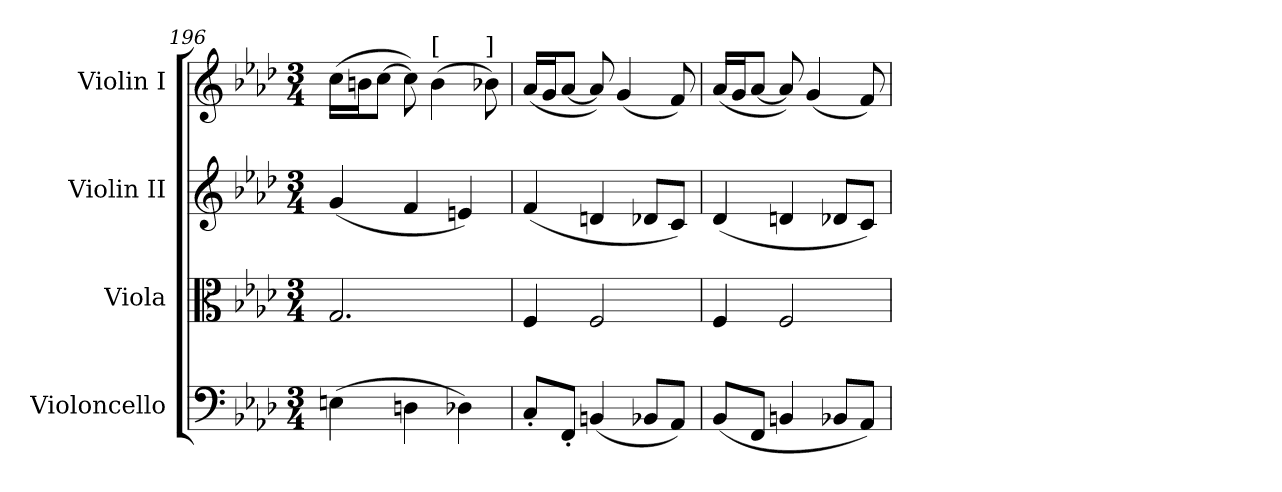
**kern	**kern	**kern	**kern
*part4	*part3	*part2	*part1
*staff4	*staff3	*staff2	*staff1
*I"Violoncello	*I"Viola	*I"Violin II	*I"Violin I
*I'Vc	*I'Vla	*I'Vln	*I'Vln
*clefF4	*clefC3	*clefG2	*clefG2
*k[b-e-a-d-]	*k[b-e-a-d-]	*k[b-e-a-d-]	*k[b-e-a-d-]
*M3/4	*M3/4	*M3/4	*M3/4
=196	=196	=196	=196
(>4En\	2.G/	(<4g/	(>16cc\LL
.	.	.	16bn\J
.	.	.	[8cc\J
4Dn\	.	4f/	8cc\])
!	!	!	!LO:TX:a:t=[
.	.	.	(>4b\
4D-X\)	.	4en/)	.
!	!	!	!LO:TX:a:t=]
.	.	.	8b-X\)
=197	=197	=197	=197
8C'/L	4F/	(<4f/	(<16a-/LL
.	.	.	16g/J
8FF'/J	.	.	[8a-/J
(<4BBn/	2F/	4dn/	8a-/])
.	.	.	(<4g/
8BB-X/L	.	8d-X/L	.
8AA-/J)	.	8c/J)	8f/)
=198	=198	=198	=198
(<8BB-/L	4F/	(<4d-/	(<16a-/LL
.	.	.	16g/J
8FF/J	.	.	[8a-/J
4BBn/	2F/	4dn/	8a-/])
.	.	.	(<4g/
8BB-X/L	.	8d-X/L	.
8AA-/J)	.	8c/J)	8f/)
=	=	=	=
*-	*-	*-	*-
